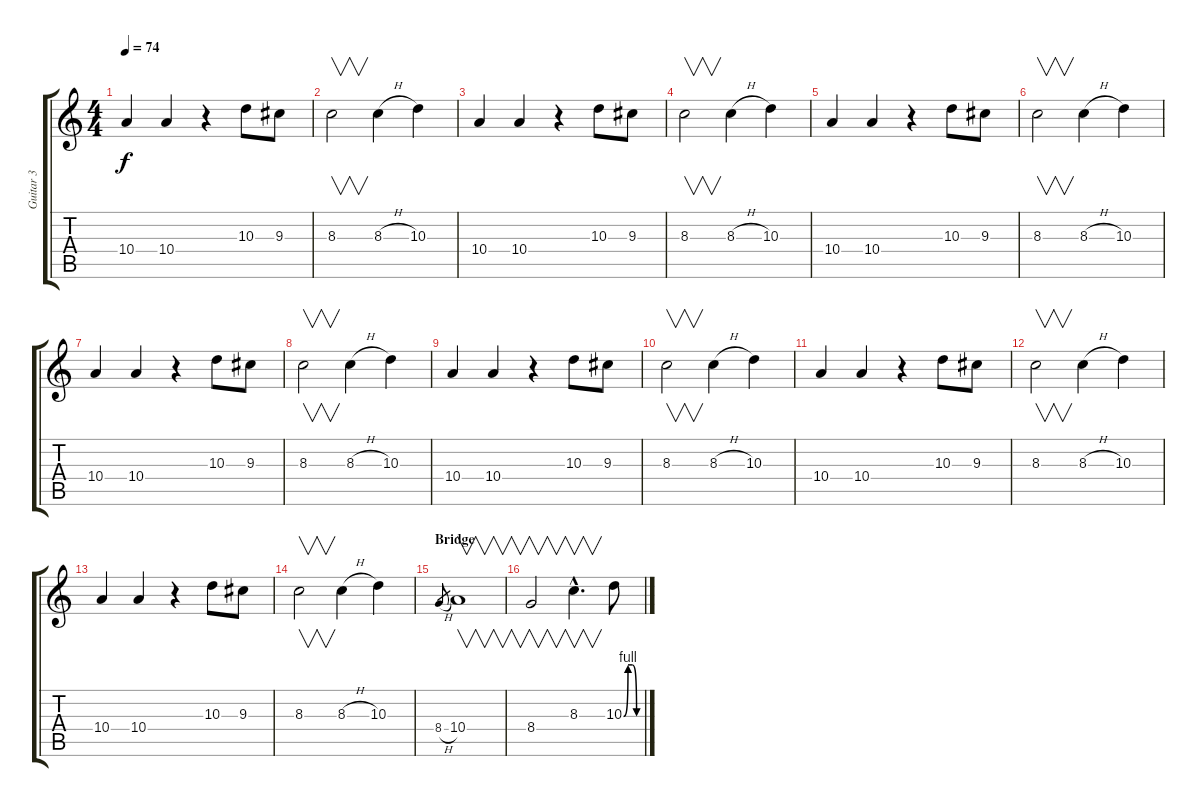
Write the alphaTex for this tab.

\track ("Guitar 3" "Guitar 3") {instrument distortionguitar}
\staff {score tabs}
\tuning (Db4 Ab3 E3 B2 Gb2 Db2) {hide}
\ts (4 4)
\tempo 74
\clef g2
\ks c
10.4.4{dy f} 10.4.4 r.4 10.3.8 9.3.8 |
8.3.2{v} 8.3{h}.4 10.3.4 |
10.4.4 10.4.4 r.4 10.3.8 9.3.8 |
8.3.2{v} 8.3{h}.4 10.3.4 |
10.4.4 10.4.4 r.4 10.3.8 9.3.8 |
8.3.2{v} 8.3{h}.4 10.3.4 |
10.4.4 10.4.4 r.4 10.3.8 9.3.8 |
8.3.2{v} 8.3{h}.4 10.3.4 |
10.4.4 10.4.4 r.4 10.3.8 9.3.8 |
8.3.2{v} 8.3{h}.4 10.3.4 |
10.4.4 10.4.4 r.4 10.3.8 9.3.8 |
8.3.2{v} 8.3{h}.4 10.3.4 |
10.4.4 10.4.4 r.4 10.3.8 9.3.8 |
8.3.2{v} 8.3{h}.4 10.3.4 |
\section ("" "Bridge")
8.4{h}.8{gr} 10.4.1{v} |
8.4.2{v} 8.3{hac}.4{v d} 10.3{be (custom 0 0 15 4 30 4 45 0 60 0)}.8
